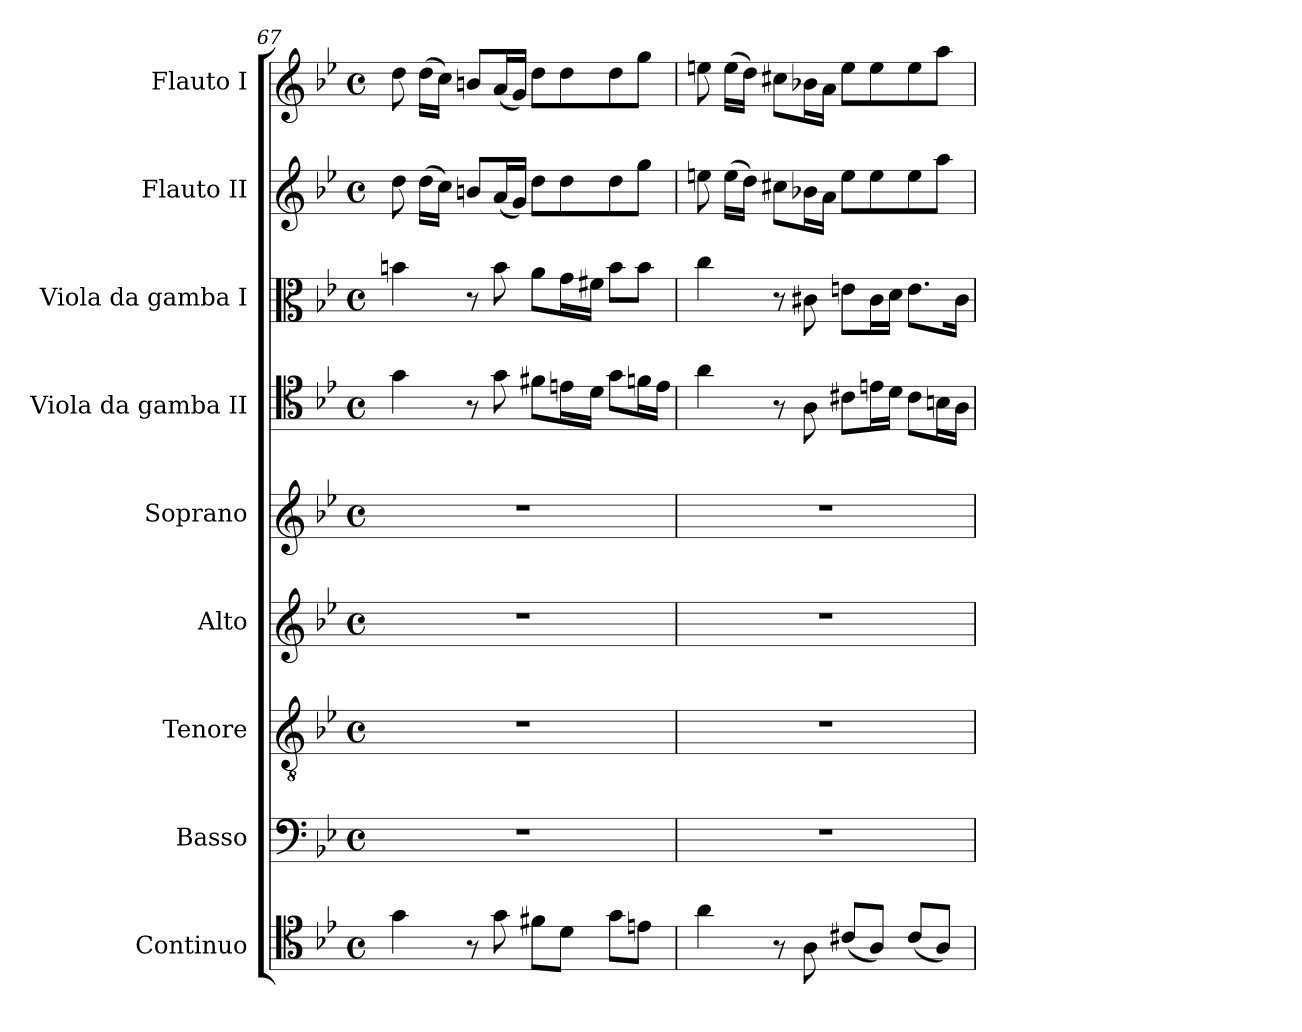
**kern	**kern	**kern	**kern	**kern	**kern	**kern	**kern	**kern
*part9	*part8	*part7	*part6	*part5	*part4	*part3	*part2	*part1
*staff9	*staff8	*staff7	*staff6	*staff5	*staff4	*staff3	*staff2	*staff1
*I"Continuo	*I"Basso	*I"Tenore	*I"Alto	*I"Soprano	*I"Viola da gamba II	*I"Viola da gamba I	*I"Flauto II	*I"Flauto I
*clefC4	*clefF4	*clefGv2	*clefG2	*clefG2	*clefC4	*clefC3	*clefG2	*clefG2
*	*	*ITrd7c12	*	*	*	*	*	*
*k[b-e-]	*k[b-e-]	*k[b-e-]	*k[b-e-]	*k[b-e-]	*k[b-e-]	*k[b-e-]	*k[b-e-]	*k[b-e-]
*B-:	*B-:	*B-:	*B-:	*B-:	*B-:	*B-:	*B-:	*B-:
*M4/4	*M4/4	*M4/4	*M4/4	*M4/4	*M4/4	*M4/4	*M4/4	*M4/4
*met(c)	*met(c)	*met(c)	*met(c)	*met(c)	*met(c)	*met(c)	*met(c)	*met(c)
=67	=67	=67	=67	=67	=67	=67	=67	=67
4gi\	1r	1r	1r	1r	4gi\	4bni\	8ddi\	8ddi\
.	.	.	.	.	.	.	(16ddi\LL	(16ddi\LL
.	.	.	.	.	.	.	16cci\JJ)	16cci\JJ)
8r	.	.	.	.	8r	8r	8bni/L	8bni/L
8gi\	.	.	.	.	8gi\	8bi\	(16ai/L	(16ai/L
.	.	.	.	.	.	.	16gi/JJ)	16gi/JJ)
8f#Xi\L	.	.	.	.	8f#Xi\L	8ai\L	8ddi\L	8ddi\L
8di\J	.	.	.	.	16eni\L	16gi\L	8ddi\	8ddi\
.	.	.	.	.	16di\JJ	16f#Xi\JJ	.	.
8gi\L	.	.	.	.	8gi\L	8bi\L	8ddi\	8ddi\
8eni\J	.	.	.	.	16fni\L	8bi\J	8ggi\J	8ggi\J
.	.	.	.	.	16ei\JJ	.	.	.
!!LO:LB:g=z
=68	=68	=68	=68	=68	=68	=68	=68	=68
4ai\	1r	1r	1r	1r	4ai\	4cci\	8eeni\	8eeni\
.	.	.	.	.	.	.	(16eei\LL	(16eei\LL
.	.	.	.	.	.	.	16ddi\JJ)	16ddi\JJ)
8r	.	.	.	.	8r	8r	8cc#Xi\L	8cc#Xi\L
8Ai\	.	.	.	.	8Ai\	8c#Xi\	16b-Xi\L	16b-Xi\L
.	.	.	.	.	.	.	16ai\JJ	16ai\JJ
(8c#Xi/L	.	.	.	.	8c#Xi\L	8eni\L	8eei\L	8eei\L
8Ai/J)	.	.	.	.	16eni\L	16c#i\L	8eei\	8eei\
.	.	.	.	.	16di\JJ	16di\JJ	.	.
(8c#i/L	.	.	.	.	8c#i\L	8.ei\L	8eei\	8eei\
8Ai/J)	.	.	.	.	16Bni\L	.	8aai\J	8aai\J
.	.	.	.	.	16Ai\JJ	16c#i\Jk	.	.
=	=	=	=	=	=	=	=	=
*-	*-	*-	*-	*-	*-	*-	*-	*-
